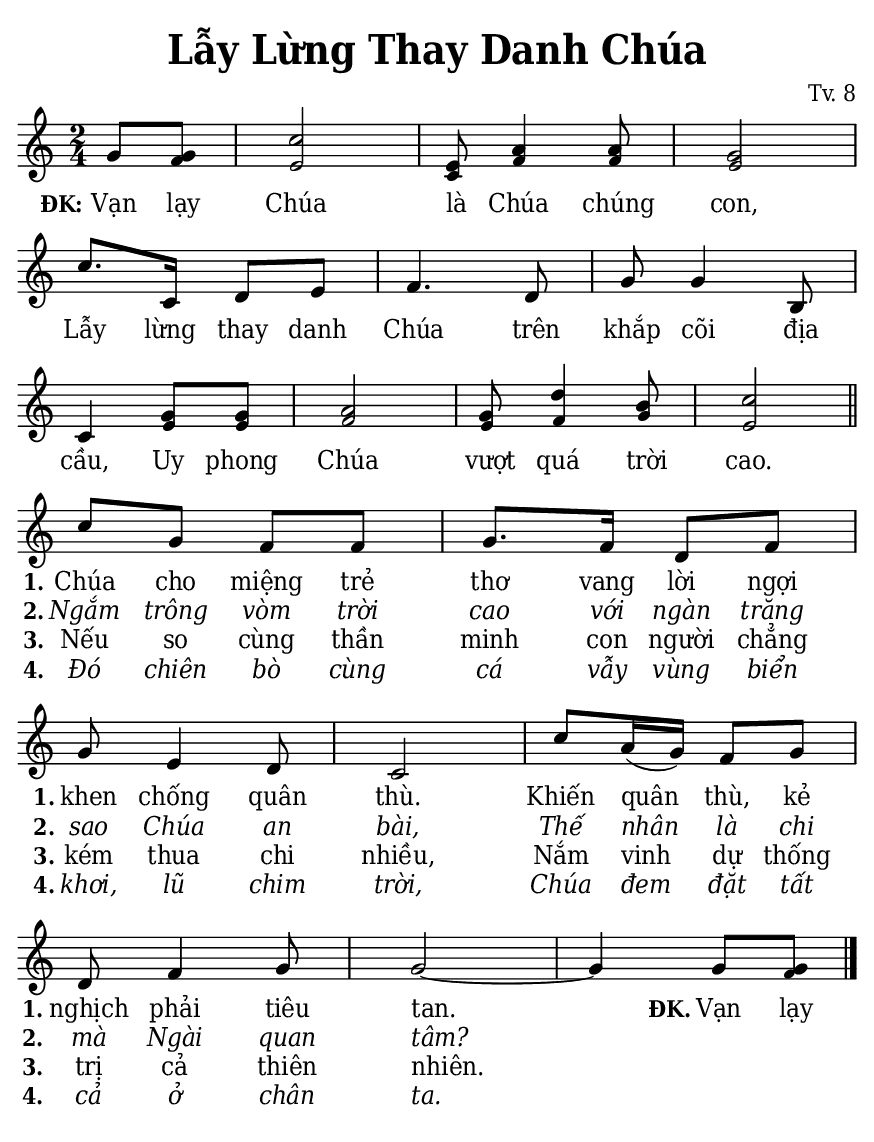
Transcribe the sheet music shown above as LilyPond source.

% Cài đặt chung\
\version "2.22.1"
\include "english.ly"

\header {
  title = \markup { \fontsize #1 "Lẫy Lừng Thay Danh Chúa" }
  composer = "Tv. 8"
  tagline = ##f
}

% Nhạc phiên khúc
nhacPhienKhucSop = \relative c'' {
  <> \tweak extra-offset #'(-6.5 . -2.3) _\markup { \bold "ĐK:" }
  \partial 4 g8 g |
  c2 |
  e,8 a4 a8 |
  g2 |
  c8. c,16 d8 e |
  f4. d8 |
  g g4 b,8 |
  c4 g'8 g |
  a2 |
  g8 d'4 b8 |
  c2 \bar "||" \break
  
  c8 g f f |
  g8. f16 d8 f |
  g e4 d8 |
  c2 |
  c'8 a16 (g) f8 g |
  d f4 g8 |
  g2 ~ |
  g4 g8 <g \tweak font-size #-2 f>
  \bar "|."
}

nhacPhienKhucAlto = \relative c'' {
  g8 f |
  e2 |
  c8 f4 f8 |
  e2 |
  c'8. c,16 d8 e |
  f4. d8 |
  g g4 b,8 |
  c4 e8 e |
  f2 |
  e8 f4 g8 |
  e2
}

% Lời phiên khúc
loiPhienKhucSop = \lyrics {
  %\set stanza = "ĐK:"
  Vạn lạy Chúa là Chúa chúng con,
  Lẫy lừng thay danh Chúa trên khắp cõi địa cầu,
  Uy phong Chúa vượt quá trời cao.
  <<
    {
      \set stanza = "1."
      Chúa cho miệng trẻ thơ vang lời ngợi khen chống quân thù.
      Khiến quân thù, kẻ nghịch phải tiêu tan.
      \set stanza = "ĐK."
      Vạn lạy
    }
    \new Lyrics {
	    \set associatedVoice = "beSop"
	    \set stanza = "2."
      \override Lyrics.LyricText.font-shape = #'italic
	    Ngắm trông vòm trời cao với ngàn trăng sao Chúa an bài,
	    Thế nhân là chi mà Ngài quan tâm?
    }
    \new Lyrics {
	    \set associatedVoice = "beSop"
	    \set stanza = "3."
	    Nếu so cùng thần minh con người chẳng kém thua chi nhiều,
	    Nắm vinh dự thống trị cả thiên nhiên.
    }
    \new Lyrics {
	    \set associatedVoice = "beSop"
	    \set stanza = "4."
      \override Lyrics.LyricText.font-shape = #'italic
	    Đó chiên bò cùng cá vẫy vùng biển khơi,
	    lũ chim trời, Chúa đem đặt tất cả ở chân ta.
    }
  >>
}

% Dàn trang
\paper {
  #(set-paper-size "a5")
  top-margin = 3\mm
  bottom-margin = 3\mm
  left-margin = 3\mm
  right-margin = 3\mm
  indent = #0
  #(define fonts
	 (make-pango-font-tree "Deja Vu Serif Condensed"
	 		       "Deja Vu Serif Condensed"
			       "Deja Vu Serif Condensed"
			       (/ 20 20)))
  print-page-number = ##f
  system-system-spacing = #'((basic-distance . 0.1) (padding . 2.5))
  page-count = 1
}

TongNhip = {
  \key c \major \time 2/4
  \set Timing.beamExceptions = #'()
  \set Timing.baseMoment = #(ly:make-moment 1/4)
}

% mã nguồn cho những chức năng chưa hỗ trợ trong phiên bản lilypond hiện tại
% cung cấp bởi cộng đồng lilypond khi gửi email đến lilypond-user@gnu.org
% Đổi kích thước nốt cho bè phụ
notBePhu =
#(define-music-function (font-size music) (number? ly:music?)
   (for-some-music
     (lambda (m)
       (if (music-is-of-type? m 'rhythmic-event)
           (begin
             (set! (ly:music-property m 'tweaks)
                   (cons `(font-size . ,font-size)
                         (ly:music-property m 'tweaks)))
             #t)
           #f))
     music)
   music)

% in số phiên khúc trên mỗi dòng
#(define (add-grob-definition grob-name grob-entry)
    (set! all-grob-descriptions
          (cons ((@@ (lily) completize-grob-entry)
                 (cons grob-name grob-entry))
                all-grob-descriptions)))

#(add-grob-definition
   'StanzaNumberSpanner
   `((direction . ,LEFT)
     (font-series . bold)
     (padding . 0.5)
     (side-axis . ,X)
     (stencil . ,ly:text-interface::print)
     (X-offset . ,ly:side-position-interface::x-aligned-side)
     (Y-extent . ,grob::always-Y-extent-from-stencil)
     (meta . ((class . Spanner)
              (interfaces . (font-interface
                             side-position-interface
                             stanza-number-interface
                             text-interface))))))

\layout {
   \context {
     \Global
     \grobdescriptions #all-grob-descriptions
   }
   \context {
     \Score
     \remove Stanza_number_align_engraver
     \consists
       #(lambda (context)
          (let ((texts '())
                (syllables '()))
            (make-engraver
             (acknowledgers
              ((stanza-number-interface engraver grob source-engraver)
                 (set! texts (cons grob texts)))
              ((lyric-syllable-interface engraver grob source-engraver)
                 (set! syllables (cons grob syllables))))
             ((stop-translation-timestep engraver)
                (for-each
                 (lambda (text)
                   (for-each
                    (lambda (syllable)
                      (ly:pointer-group-interface::add-grob text
'side-support-elements syllable))
                    syllables))
                 texts)
                (set! syllables '())))))
   }
   \context {
     \Lyrics
     \remove Stanza_number_engraver
     \consists
       #(lambda (context)
          (let ((text #f)
                (last-stanza #f))
            (make-engraver
             ((process-music engraver)
                (let ((stanza (ly:context-property context 'stanza #f)))
                  (if (and stanza (not (equal? stanza last-stanza)))
                      (let ((column (ly:context-property context
'currentCommandColumn)))
                        (set! last-stanza stanza)
                        (if text
                            (ly:spanner-set-bound! text RIGHT column))

                        (set! text (ly:engraver-make-grob engraver
'StanzaNumberSpanner '()))
                        (ly:grob-set-property! text 'text stanza)
                        (ly:spanner-set-bound! text LEFT column)))))
             ((finalize engraver)
                (if text
                    (let ((column (ly:context-property context
'currentCommandColumn)))
                      (ly:spanner-set-bound! text RIGHT column)))))))
     \override StanzaNumberSpanner.horizon-padding = 10000
   }
}
% kết thúc mã nguồn

\score {
  \new ChoirStaff <<
    \new Staff \with {
        \consists "Merge_rests_engraver"
        printPartCombineTexts = ##f
      }
      <<
      \new Voice \TongNhip \partCombine 
        \nhacPhienKhucSop
        \notBePhu -1 { \nhacPhienKhucAlto }
      \new NullVoice = beSop \nhacPhienKhucSop
      \new Lyrics \lyricsto beSop \loiPhienKhucSop
      >>
  >>
  \layout {
    %\override Staff.TimeSignature.transparent = ##t
    \override Lyrics.LyricSpace.minimum-distance = #2
    \override Score.BarNumber.break-visibility = ##(#f #f #f)
    \override Score.SpacingSpanner.uniform-stretching = ##t
  } 
}
